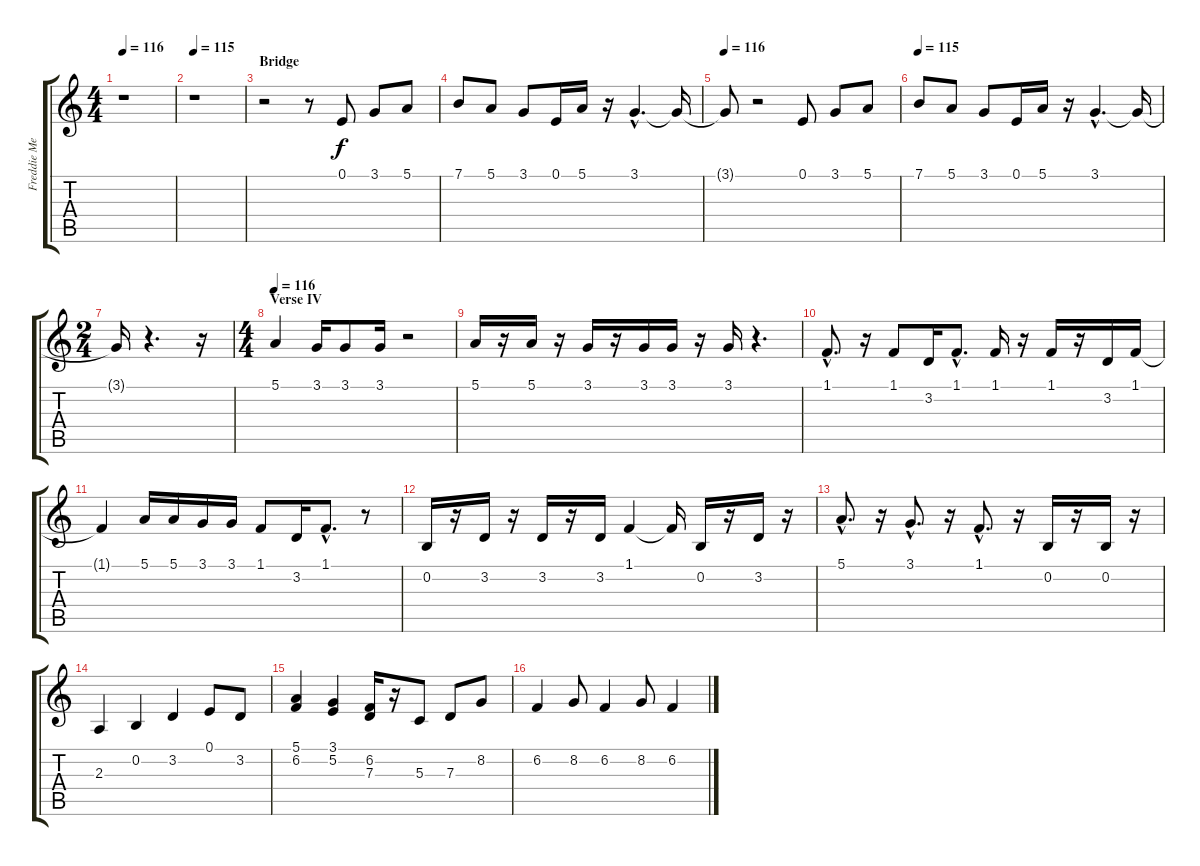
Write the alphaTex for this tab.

\track ("Freddie Mercury" "Freddie Me") {instrument lead6voice}
\staff {score tabs}
\tuning (E4 B3 G3 D3 A2 E2) {hide}
\ts (4 4)
\tempo 116
\clef g2
\ks c
r.1{dy f} |
\tempo 115
r.1 |
\section ("" "Bridge")
r.2 r.8 0.1.8 3.1.8 5.1.8 |
7.1.8 5.1.8 3.1.8 0.1.16 5.1.16 r.16 3.1{hac}.4{d} 3.1{t}.16 |
\tempo 116
3.1{t}.8 r.2 0.1.8 3.1.8 5.1.8 |
\tempo 115
7.1.8 5.1.8 3.1.8 0.1.16 5.1.16 r.16 3.1{hac}.4{d} 3.1{t}.16 |
\ts (2 4)
3.1{t}.16 r.4{d} r.16 |
\ts (4 4)
\section ("" "Verse IV")
\tempo 116
5.1.4 3.1.16 3.1.8 3.1.16 r.2 |
5.1.16 r.16 5.1.16 r.16 3.1.16 r.16 3.1.16 3.1.16 r.16 3.1.16 r.4{d} |
1.1{hac}.8{d} r.16 1.1.8 3.2.16 1.1{hac}.8{d} 1.1.16 r.16 1.1.16 r.16 3.2.16 1.1.16 |
1.1{t}.4 5.1.16 5.1.16 3.1.16 3.1.16 1.1.8 3.2.16 1.1{hac}.8{d} r.8 |
0.2.16 r.16 3.2.16 r.16 3.2.16 r.16 3.2.16 1.1.4 1.1{t}.16 0.2.16 r.16 3.2.16 r.16 |
5.1{hac}.8{d} r.16 3.1{hac}.8{d} r.16 1.1{hac}.8{d} r.16 0.2.16 r.16 0.2.16 r.16 |
2.3.4 0.2.4 3.2.4 0.1.8 3.2.8 |
(5.1 6.2).4 (3.1 5.2).4 (6.2 7.3).16 r.16 5.3.8 7.3.8 8.2.8 |
6.2.4 8.2.8 6.2.4 8.2.8 6.2.4
